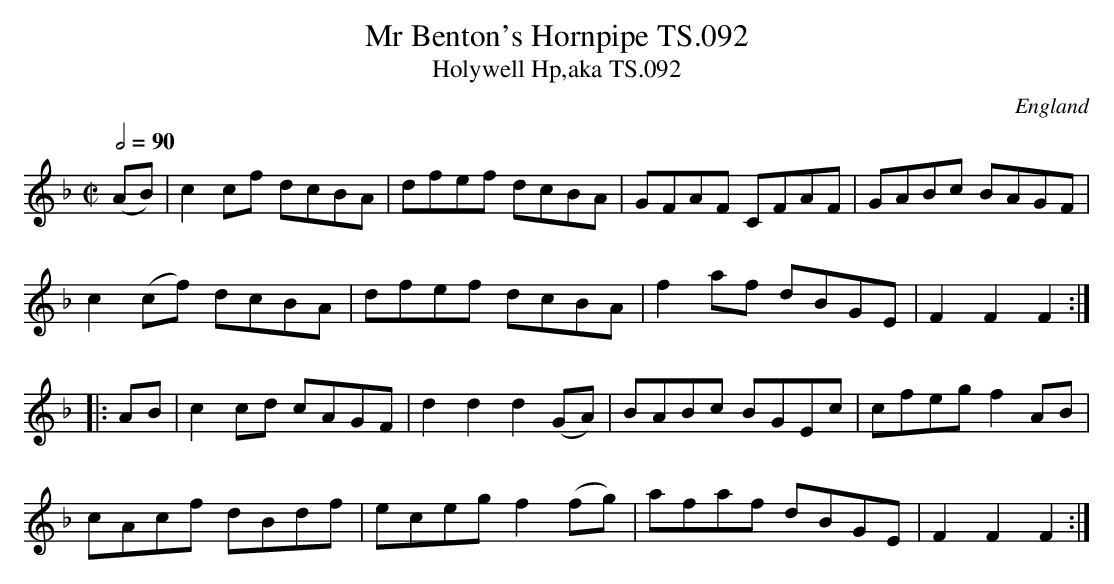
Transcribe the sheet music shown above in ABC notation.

X:1
T:Mr Benton's Hornpipe TS.092
T:Holywell Hp,aka TS.092
M:C|
L:1/8
Q:1/2=90
O:England
K:F major
(AB)|c2cf dcBA|dfef dcBA|GFAF CFAF|GABc BAGF|!
c2(cf) dcBA|dfef dcBA|f2af dBGE|F2F2F2:|!
|:AB|c2cd cAGF|d2d2d2(GA)|BABc BGEc|cfeg f2AB|!
cAcf dBdf|ecegf2(fg)|afaf dBGE|F2F2F2:|]
